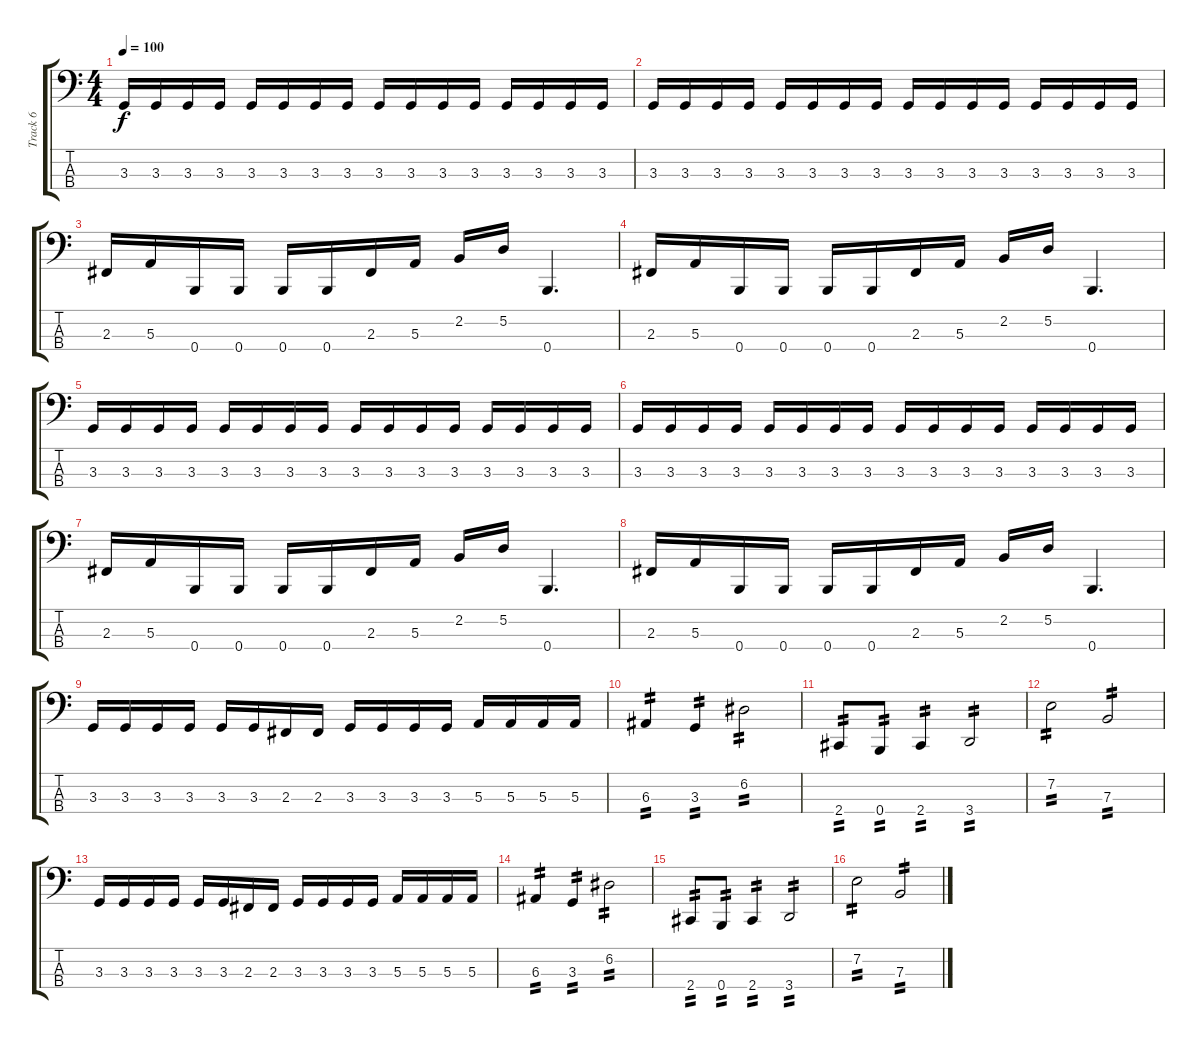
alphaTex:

\track ("Track 6" "Track 6") {instrument electricbassfinger}
\staff {score tabs}
\tuning (D2 A1 E1 B0) {hide}
\ts (4 4)
\tempo 100
\clef f4
\ks c
3.3.16{dy f} 3.3.16 3.3.16 3.3.16 3.3.16 3.3.16 3.3.16 3.3.16 3.3.16 3.3.16 3.3.16 3.3.16 3.3.16 3.3.16 3.3.16 3.3.16 |
3.3.16 3.3.16 3.3.16 3.3.16 3.3.16 3.3.16 3.3.16 3.3.16 3.3.16 3.3.16 3.3.16 3.3.16 3.3.16 3.3.16 3.3.16 3.3.16 |
2.3.16 5.3.16 0.4.16 0.4.16 0.4.16 0.4.16 2.3.16 5.3.16 2.2.16 5.2.16 0.4.4{d} |
2.3.16 5.3.16 0.4.16 0.4.16 0.4.16 0.4.16 2.3.16 5.3.16 2.2.16 5.2.16 0.4.4{d} |
3.3.16 3.3.16 3.3.16 3.3.16 3.3.16 3.3.16 3.3.16 3.3.16 3.3.16 3.3.16 3.3.16 3.3.16 3.3.16 3.3.16 3.3.16 3.3.16 |
3.3.16 3.3.16 3.3.16 3.3.16 3.3.16 3.3.16 3.3.16 3.3.16 3.3.16 3.3.16 3.3.16 3.3.16 3.3.16 3.3.16 3.3.16 3.3.16 |
2.3.16 5.3.16 0.4.16 0.4.16 0.4.16 0.4.16 2.3.16 5.3.16 2.2.16 5.2.16 0.4.4{d} |
2.3.16 5.3.16 0.4.16 0.4.16 0.4.16 0.4.16 2.3.16 5.3.16 2.2.16 5.2.16 0.4.4{d} |
3.3.16 3.3.16 3.3.16 3.3.16 3.3.16 3.3.16 2.3.16 2.3.16 3.3.16 3.3.16 3.3.16 3.3.16 5.3.16 5.3.16 5.3.16 5.3.16 |
6.3.4{tp 2} 3.3.4{tp 2} 6.2.2{tp 2} |
2.4.8{tp 2} 0.4.8{tp 2} 2.4.4{tp 2} 3.4.2{tp 2} |
7.2.2{tp 2} 7.3.2{tp 2} |
3.3.16 3.3.16 3.3.16 3.3.16 3.3.16 3.3.16 2.3.16 2.3.16 3.3.16 3.3.16 3.3.16 3.3.16 5.3.16 5.3.16 5.3.16 5.3.16 |
6.3.4{tp 2} 3.3.4{tp 2} 6.2.2{tp 2} |
2.4.8{tp 2} 0.4.8{tp 2} 2.4.4{tp 2} 3.4.2{tp 2} |
7.2.2{tp 2} 7.3.2{tp 2}
